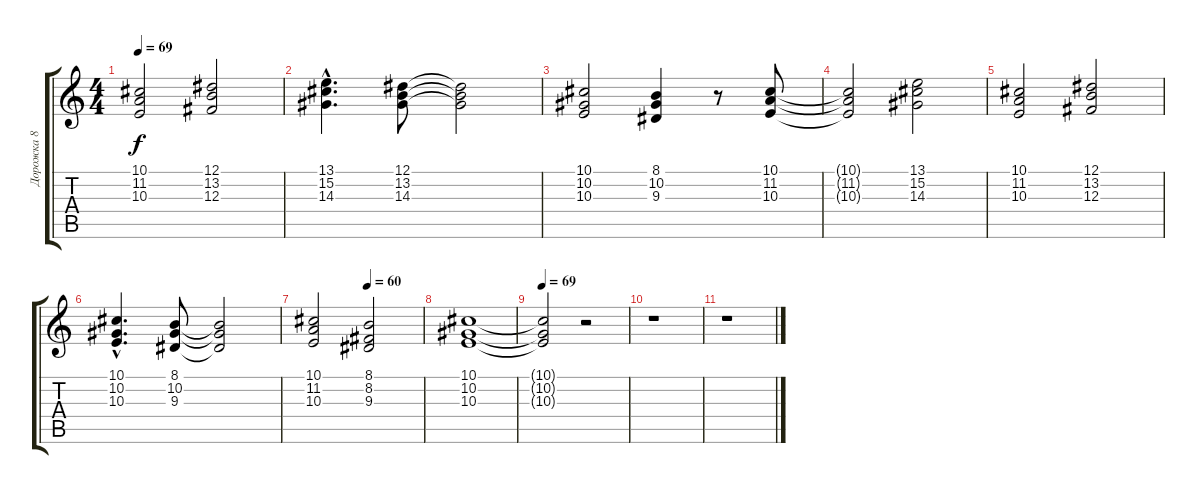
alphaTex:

\track ("Дорожка 8" "Дорожка 8") {instrument stringensemble1}
\staff {score tabs}
\tuning (Eb4 Bb3 Gb3 Db3 Ab2 Eb2) {hide}
\ts (4 4)
\tempo 69
\clef g2
\ks c
(10.1 11.2 10.3).2{dy f} (12.1 13.2 12.3).2 |
(13.1{hac} 15.2{hac} 14.3{hac}).4{d} (12.1 13.2 14.3).8 (12.1{t} 13.2{t} 14.3{t}).2 |
(10.1 10.2 10.3).2 (8.1 10.2 9.3).4 r.8 (10.1 11.2 10.3).8 |
(10.1{t} 11.2{t} 10.3{t}).2 (13.1 15.2 14.3).2 |
(10.1 11.2 10.3).2 (12.1 13.2 12.3).2 |
(10.1{hac} 10.2{hac} 10.3{hac}).4{d} (8.1 10.2 9.3).8 (8.1{t} 10.2{t} 9.3{t}).2 |
\tempo (60 0.5)
(10.1 11.2 10.3).2 (8.1 8.2 9.3).2 |
(10.1 10.2 10.3).1 |
\tempo 69
(10.1{t} 10.2{t} 10.3{t}).2 r.2 |
r.1 |
r.1
